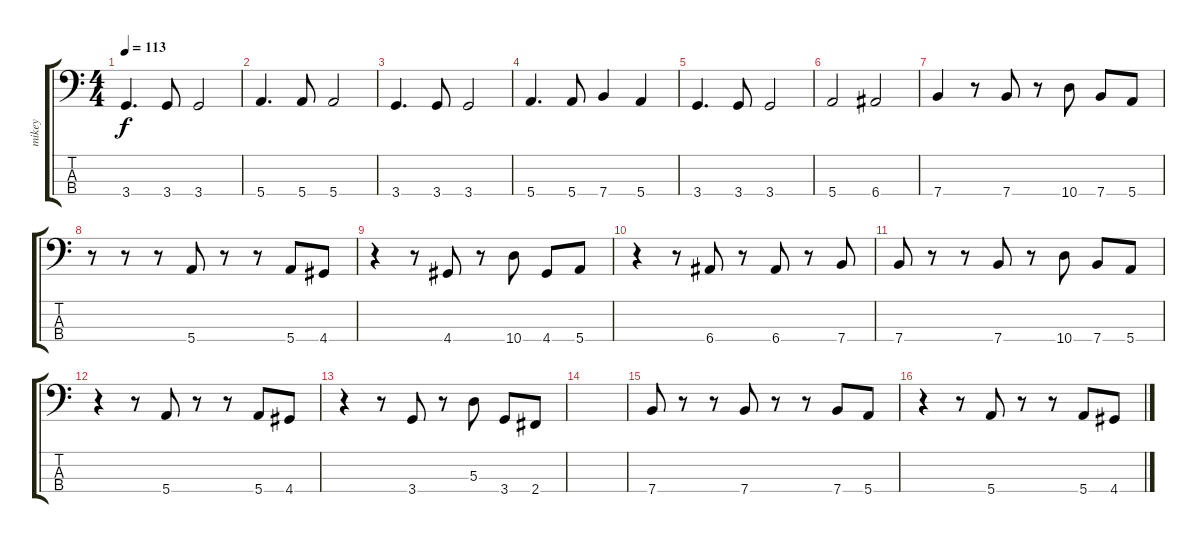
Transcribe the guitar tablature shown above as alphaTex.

\track ("mikey" "mikey") {instrument electricbassfinger}
\staff {score tabs}
\tuning (G2 D2 A1 E1) {hide}
\ts (4 4)
\tempo 113
\clef f4
\ks c
3.4.4{d dy f} 3.4.8 3.4.2 |
5.4.4{d} 5.4.8 5.4.2 |
3.4.4{d} 3.4.8 3.4.2 |
5.4.4{d} 5.4.8 7.4.4 5.4.4 |
3.4.4{d} 3.4.8 3.4.2 |
5.4.2 6.4.2 |
7.4.4 r.8 7.4.8 r.8 10.4.8 7.4.8 5.4.8 |
r.8 r.8 r.8 5.4.8 r.8 r.8 5.4.8 4.4.8 |
r.4 r.8 4.4.8 r.8 10.4.8 4.4.8 5.4.8 |
r.4 r.8 6.4.8 r.8 6.4.8 r.8 7.4.8 |
7.4.8 r.8 r.8 7.4.8 r.8 10.4.8 7.4.8 5.4.8 |
r.4 r.8 5.4.8 r.8 r.8 5.4.8 4.4.8 |
r.4 r.8 3.4.8 r.8 5.3.8 3.4.8 2.4.8 |
|
7.4.8 r.8 r.8 7.4.8 r.8 r.8 7.4.8 5.4.8 |
r.4 r.8 5.4.8 r.8 r.8 5.4.8 4.4.8
